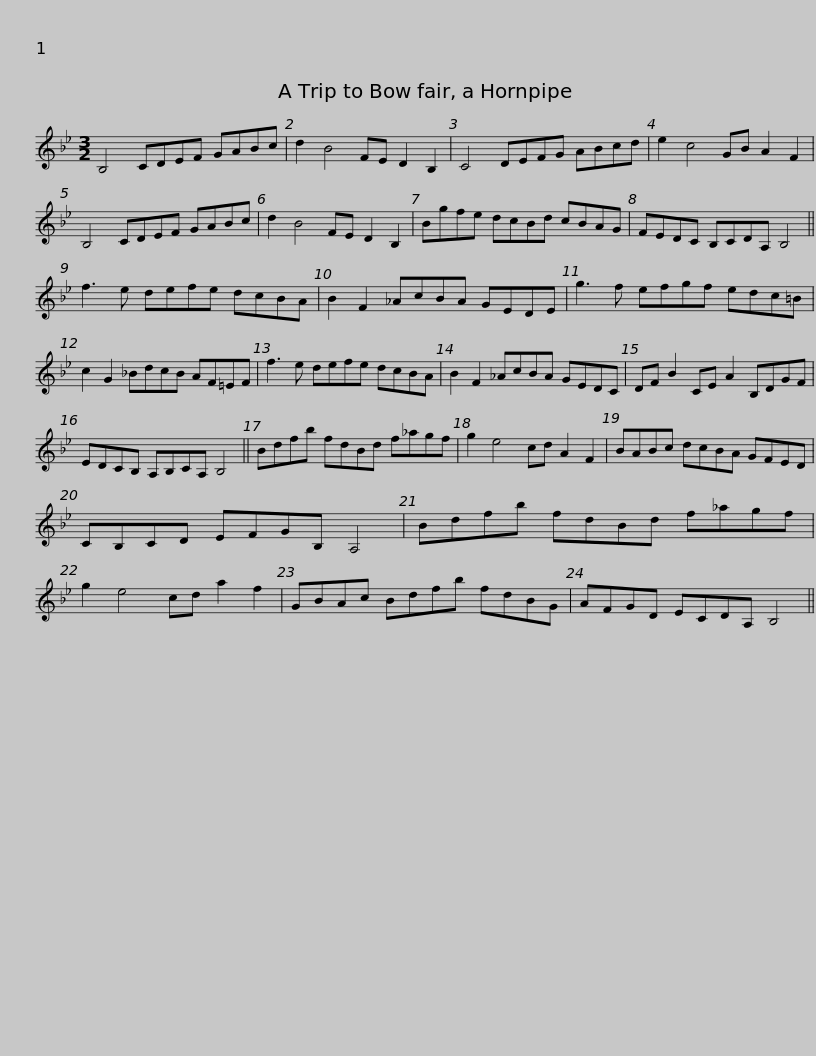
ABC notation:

X:1
L:1/8
M:3/2
I:linebreak $
K:Gmin
V:1 treble
V:1
 B,4 CDEF GABc | d2 B4 FE D2 B,2 | C4 DEFG ABcd | e2 c4 GB A2 F2 | B,4 CDEF GABc |$ %5
 d2 B4 FE D2 B,2 | Bgfe dcBd cBAG | FEDC B,CDA, B,4 || f3 e defe dcBA |$ B2 F2 _AcBA GEDE | %10
 g3 f efgf edc=B | c2 G2 _BdcB AF=EF | f3 e defe dcBA |$ B2 F2 _AcBA GEDC | DF B2 CE A2 B,DGF | %15
 EDCB, A,B,CA, B,4 ||$ Bdfb fdBd f_agf | g2 e4 cd A2 F2 | BABc dcBA GFED | CB,CD EFGB, A,4 |$ %20
 Bdfb fdBd f_agf | g2 e4 cd a2 f2 | GBAc Bdfb fdBG | AFGD ECDA, B,4 || %24
